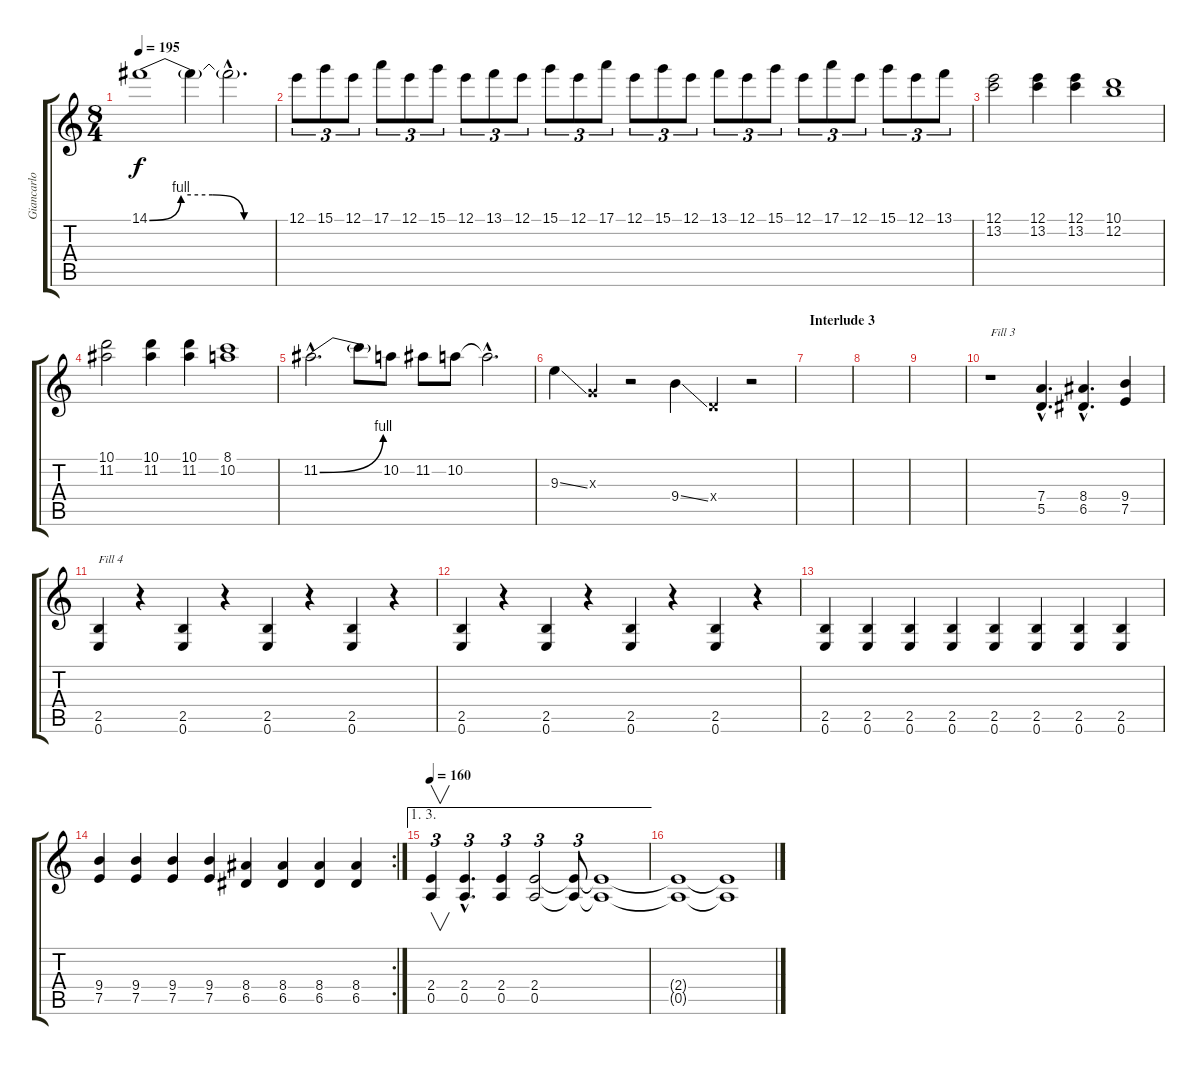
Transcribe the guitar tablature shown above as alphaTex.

\track ("Giancarlo" "Giancarlo") {instrument overdrivenguitar}
\staff {score tabs}
\tuning (E4 B3 G3 D3 A2 E2) {hide}
\ts (8 4)
\tempo 195
\clef g2
\ks c
14.1{be (custom 0 0 15 4 30 4 45 0 60 0)}.1{dy f} 14.1{t}.4 14.1{hac t}.2{d} |
12.1.8{tu (3 2)} 15.1.8{tu (3 2)} 12.1.8{tu (3 2)} 17.1.8{tu (3 2)} 12.1.8{tu (3 2)} 15.1.8{tu (3 2)} 12.1.8{tu (3 2)} 13.1.8{tu (3 2)} 12.1.8{tu (3 2)} 15.1.8{tu (3 2)} 12.1.8{tu (3 2)} 17.1.8{tu (3 2)} 12.1.8{tu (3 2)} 15.1.8{tu (3 2)} 12.1.8{tu (3 2)} 13.1.8{tu (3 2)} 12.1.8{tu (3 2)} 15.1.8{tu (3 2)} 12.1.8{tu (3 2)} 17.1.8{tu (3 2)} 12.1.8{tu (3 2)} 15.1.8{tu (3 2)} 12.1.8{tu (3 2)} 13.1.8{tu (3 2)} |
(12.1 13.2).2 (12.1 13.2).4 (12.1 13.2).4 (10.1 12.2).1 |
(10.1 11.2).2 (10.1 11.2).4 (10.1 11.2).4 (8.1 10.2).1 |
11.2{be (bend 0 0 60 4) hac}.2{d} 11.2{t}.8 10.2.8 11.2.8 10.2.8 10.2{hac t}.2{d} |
9.3{ss}.4 0.3{x}.4 r.2 9.4{ss}.4 0.4{x}.4 r.2 |
\section ("" "Interlude 3")
|
|
|
r.1{txt "Fill 3"} (7.4{hac} 5.5{hac}).4{d} (8.4{hac} 6.5{hac}).4{d} (9.4 7.5).4 |
(2.5 0.6).4{txt "Fill 4"} r.4 (2.5 0.6).4 r.4 (2.5 0.6).4 r.4 (2.5 0.6).4 r.4 |
(2.5 0.6).4 r.4 (2.5 0.6).4 r.4 (2.5 0.6).4 r.4 (2.5 0.6).4 r.4 |
(2.5 0.6).4 (2.5 0.6).4 (2.5 0.6).4 (2.5 0.6).4 (2.5 0.6).4 (2.5 0.6).4 (2.5 0.6).4 (2.5 0.6).4 |
\rc 2
(9.4 7.5).4 (9.4 7.5).4 (9.4 7.5).4 (9.4 7.5).4 (8.4 6.5).4 (8.4 6.5).4 (8.4 6.5).4 (8.4 6.5).4 |
\ae (1 3)
\tempo 160
(2.4 0.5).4{v tu (3 2)} (2.4{hac} 0.5{hac}).4{d tu (3 2)} (2.4 0.5).4{tu (3 2)} (2.4 0.5).2{tu (3 2)} (2.4{t} 0.5{t}).8{tu (3 2)} (2.4{t} 0.5{t}).1 |
(2.4{t} 0.5{t}).1 (2.4{t} 0.5{t}).1
